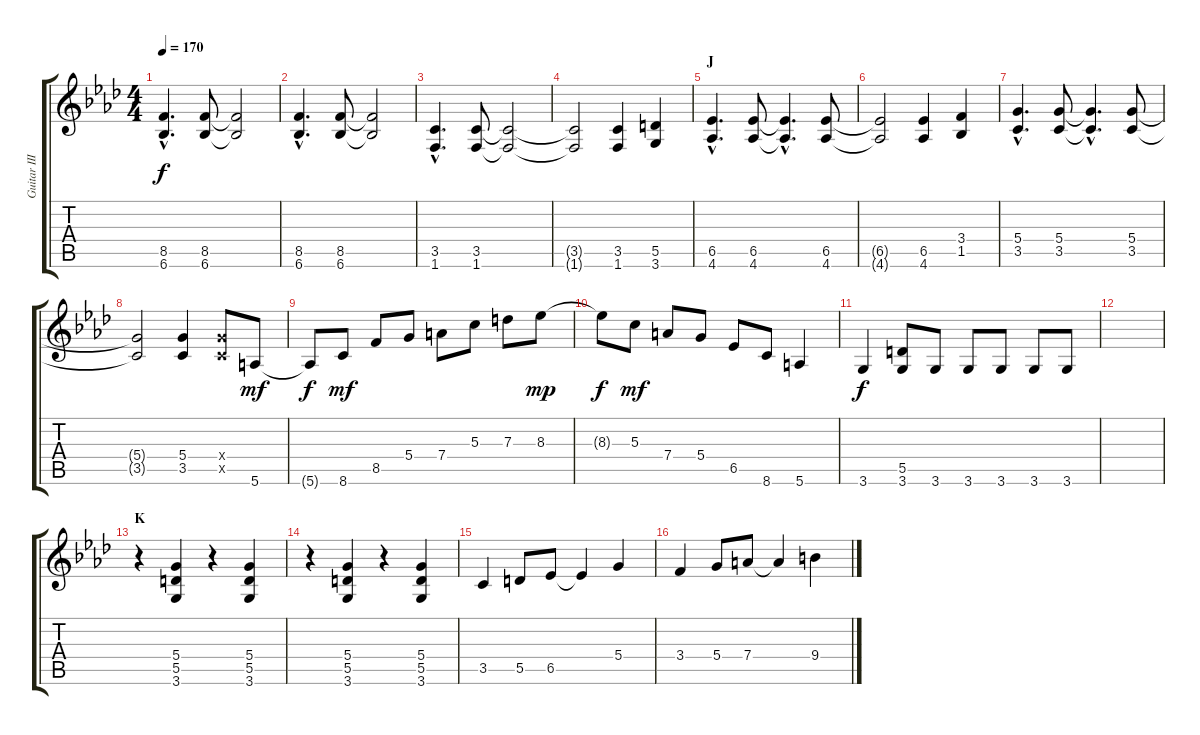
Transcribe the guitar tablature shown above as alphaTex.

\track ("Guitar III (Rythm)" "Guitar III") {instrument distortionguitar}
\staff {score tabs}
\tuning (E4 B3 G3 D3 A2 E2) {hide}
\ts (4 4)
\tempo 170
\clef g2
\ks ab
(8.5{hac} 6.6{hac}).4{d dy f} (8.5 6.6).8 (8.5{t} 6.6{t}).2 |
(8.5{hac} 6.6{hac}).4{d} (8.5 6.6).8 (8.5{t} 6.6{t}).2 |
(3.5{hac} 1.6{hac}).4{d} (3.5 1.6).8 (3.5{t} 1.6{t}).2 |
(3.5{t} 1.6{t}).2 (3.5 1.6).4 (5.5 3.6).4 |
\section ("" "J")
(6.5{hac} 4.6{hac}).4{d} (6.5 4.6).8 (6.5{hac t} 4.6{hac t}).4{d} (6.5 4.6).8 |
(6.5{t} 4.6{t}).2 (6.5 4.6).4 (3.4 1.5).4 |
(5.4{hac} 3.5{hac}).4{d} (5.4 3.5).8 (5.4{hac t} 3.5{hac t}).4{d} (5.4 3.5).8 |
(5.4{t} 3.5{t}).2 (5.4 3.5).4 (5.4{x} 3.5{x}).8 5.6.8{dy mf} |
5.6{t}.8{dy f} 8.6.8{dy mf} 8.5.8 5.4.8 7.4.8 5.3.8 7.3.8 8.3.8{dy mp} |
8.3{t}.8{dy f} 5.3.8{dy mf} 7.4.8 5.4.8 6.5.8 8.6.8 5.6.4 |
3.6.4{dy f} (5.5 3.6).8 3.6.8 3.6.8 3.6.8 3.6.8 3.6.8 |
|
\section ("" "K")
r.4 (5.4 5.5 3.6).4 r.4 (5.4 5.5 3.6).4 |
r.4 (5.4 5.5 3.6).4 r.4 (5.4 5.5 3.6).4 |
3.5.4 5.5.8 6.5.8 6.5{t}.4 5.4.4 |
3.4.4 5.4.8 7.4.8 7.4{t}.4 9.4.4
